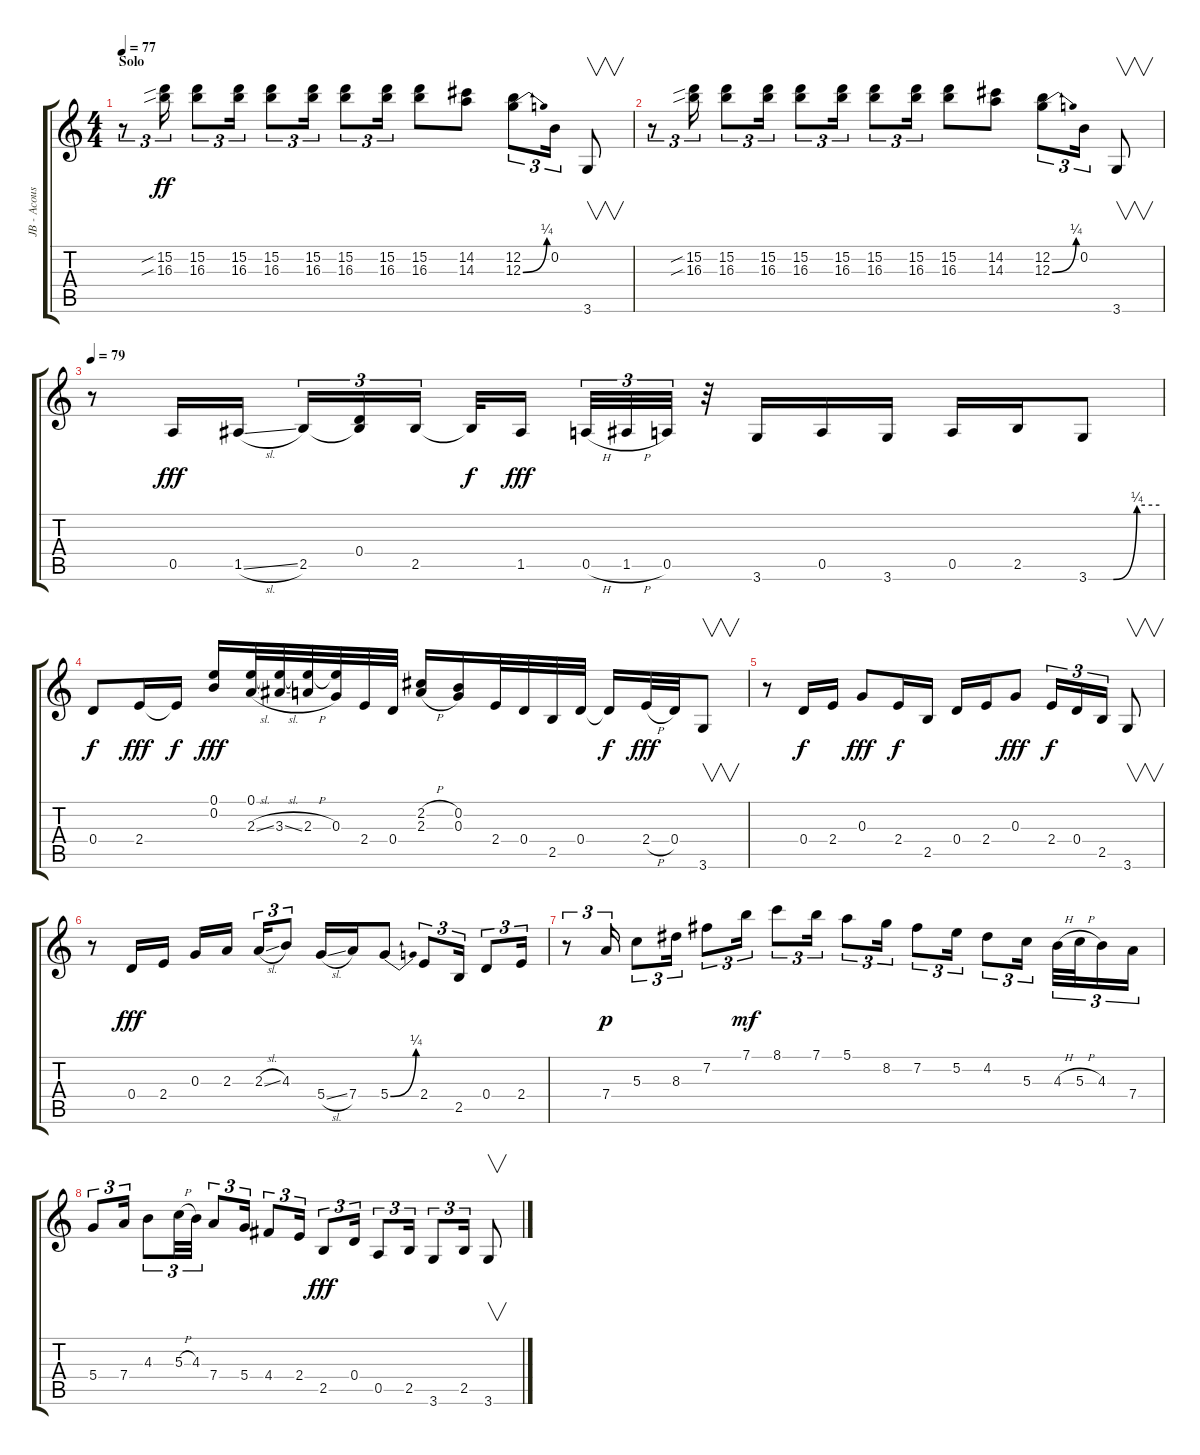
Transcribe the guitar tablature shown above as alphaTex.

\track ("JB - Acoustic Guitar" "JB - Acous") {instrument acousticguitarsteel}
\staff {score tabs}
\tuning (E4 B3 G3 D3 A2 E2) {hide}
\ts (4 4)
\section ("" "Solo")
\tempo 77
\clef g2
\ks c
r.8{tu (3 2) dy fff volume 16} (15.2{sib} 16.3{sib}).16{tu (3 2) dy ff} (15.2 16.3).8{tu (3 2)} (15.2 16.3).16{tu (3 2)} (15.2 16.3).8{tu (3 2)} (15.2 16.3).16{tu (3 2)} (15.2 16.3).8{tu (3 2)} (15.2 16.3).16{tu (3 2)} (15.2 16.3).8 (14.2 14.3).8 (12.2 12.3{be (bend 0 0 60 1)}).8{tu (3 2)} 0.2.16{tu (3 2)} 3.6.8{v} |
r.8{tu (3 2)} (15.2{sib} 16.3{sib}).16{tu (3 2)} (15.2 16.3).8{tu (3 2)} (15.2 16.3).16{tu (3 2)} (15.2 16.3).8{tu (3 2)} (15.2 16.3).16{tu (3 2)} (15.2 16.3).8{tu (3 2)} (15.2 16.3).16{tu (3 2)} (15.2 16.3).8 (14.2 14.3).8 (12.2 12.3{be (bend 0 0 60 1)}).8{tu (3 2)} 0.2.16{tu (3 2)} 3.6.8{v} |
\tempo 79
r.8 0.5.16{dy fff} 1.5{sl}.16 2.5.16{tu (3 2)} (0.4 2.5{t}).16{tu (3 2)} 2.5.16{tu (3 2) beam splitsecondary} 2.5{t}.32{dy f} 1.5.16{dy fff beam splitsecondary} 0.5{h}.32{tu (3 2)} 1.5{h}.32{tu (3 2)} 0.5.32{tu (3 2)} r.32 3.6.16 0.5.16 3.6.16 0.5.16 2.5.16 3.6{be (custom 0 0 21 0 41 1 60 1)}.8 |
0.4.8{dy f} 2.4.16{dy fff} 2.4{t}.16{dy f} (0.1 0.2).16{dy fff} (0.1 2.3{sl}).32 (0.1{t} 3.3{sl}).32 (0.1{t} 2.3{h}).32 (0.1{t} 0.3).32 2.4.32 0.4.32 (2.2{h} 2.3{h}).16 (0.2 0.3).16 2.4.32 0.4.32 2.5.32 0.4.32 0.4{t}.16{dy f} 2.4{h}.32{dy fff} 0.4.32 3.6.8{v} |
r.8 0.4.16{dy f} 2.4.16 0.3.8{dy fff} 2.4.16{dy f} 2.5.16 0.4.16 2.4.16 0.3.8{dy fff} 2.4.16{tu (3 2) dy f} 0.4.16{tu (3 2)} 2.5.16{tu (3 2)} 3.6.8{v} |
r.8 0.4.16{dy fff} 2.4.16 0.3.16 2.3.16{beam splitsecondary} 2.3{sl}.16{tu (3 2)} 4.3.8{tu (3 2)} 5.4{sl}.16 7.4.16 5.4{be (bend 0 0 60 1)}.8 2.4.8{tu (3 2)} 2.5.16{tu (3 2)} 0.4.8{tu (3 2)} 2.4.16{tu (3 2)} |
r.8{tu (3 2)} 7.4.16{tu (3 2) dy p} 5.3.8{tu (3 2)} 8.3.16{tu (3 2)} 7.2.8{tu (3 2)} 7.1.16{tu (3 2) dy mf} 8.1.8{tu (3 2)} 7.1.16{tu (3 2)} 5.1.8{tu (3 2)} 8.2.16{tu (3 2)} 7.2.8{tu (3 2)} 5.2.16{tu (3 2)} 4.2.8{tu (3 2)} 5.3.16{tu (3 2) beam splitsecondary} 4.3{h}.32{tu (3 2)} 5.3{h}.32{tu (3 2)} 4.3.16{tu (3 2)} 7.4.16{tu (3 2)} |
5.4.8{tu (3 2)} 7.4.16{tu (3 2)} 4.3.8{tu (3 2)} 5.3{h}.32{tu (3 2)} 4.3.32{tu (3 2)} 7.4.8{tu (3 2)} 5.4.16{tu (3 2)} 4.4.8{tu (3 2)} 2.4.16{tu (3 2)} 2.5.8{tu (3 2) dy fff} 0.4.16{tu (3 2)} 0.5.8{tu (3 2)} 2.5.16{tu (3 2)} 3.6.8{tu (3 2)} 2.5.16{tu (3 2)} 3.6.8{v}
